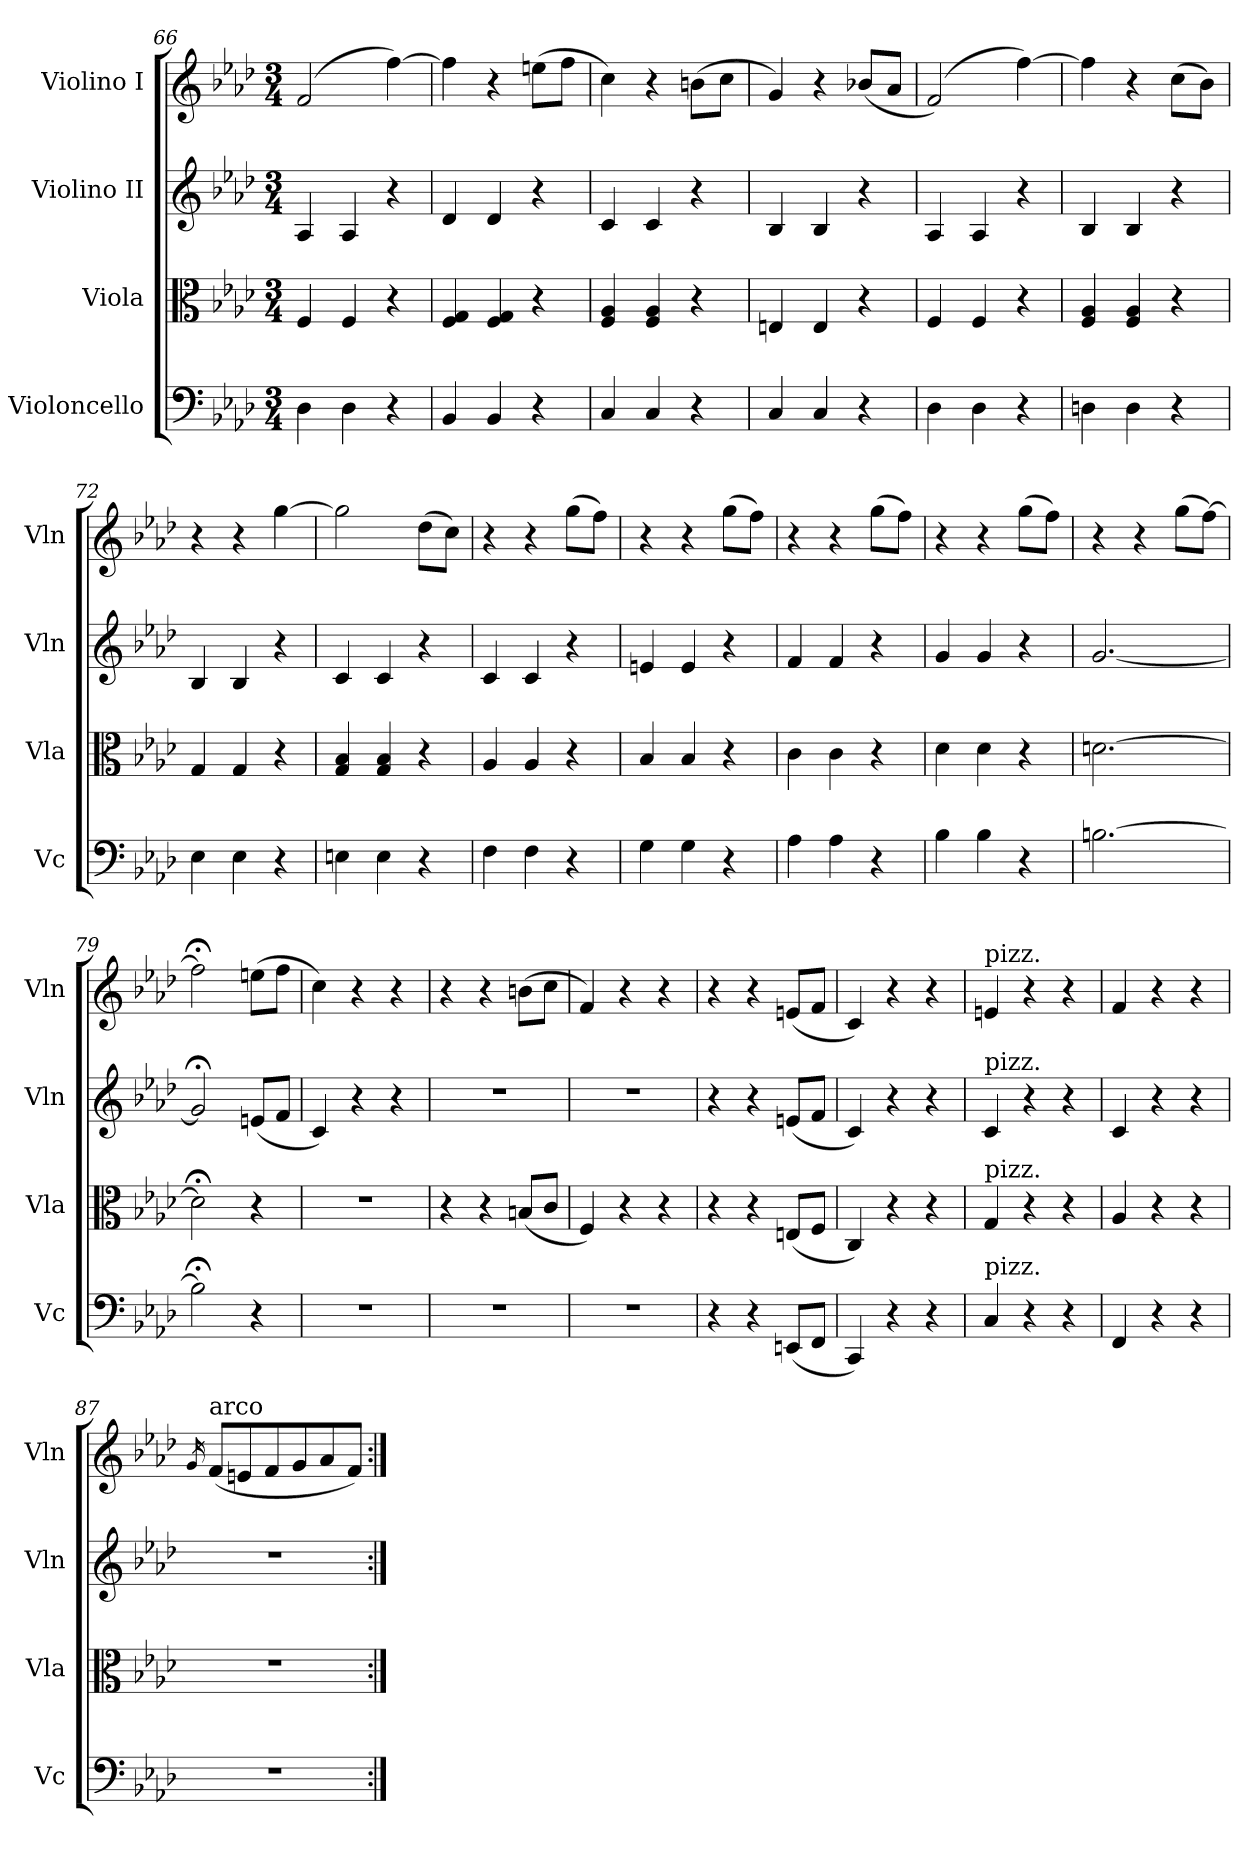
**kern	**kern	**kern	**kern
*part4	*part3	*part2	*part1
*staff4	*staff3	*staff2	*staff1
*I"Violoncello	*I"Viola	*I"Violino II	*I"Violino I
*I'Vc	*I'Vla	*I'Vln	*I'Vln
*clefF4	*clefC3	*clefG2	*clefG2
*k[b-e-a-d-]	*k[b-e-a-d-]	*k[b-e-a-d-]	*k[b-e-a-d-]
*M3/4	*M3/4	*M3/4	*M3/4
=66	=66	=66	=66
4D-\	4F/	4A-/	(2f/
4D-\	4F/	4A-/	.
4r	4r	4r	[4ff\)
=67	=67	=67	=67
4BB-/	4F/ 4G/	4d-/	4ff\]
4BB-/	4F/ 4G/	4d-/	4r
4r	4r	4r	(8een\L
.	.	.	8ff\J
=68	=68	=68	=68
4C/	4F/ 4A-/	4c/	4cc\)
4C/	4F/ 4A-/	4c/	4r
4r	4r	4r	(8bn\L
.	.	.	8cc\J
=69	=69	=69	=69
4C/	4En/	4B-/	4g/)
4C/	4E/	4B-/	4r
4r	4r	4r	(8b-X/L
.	.	.	8a-/J
!!LO:LB:g=z
=70	=70	=70	=70
4D-\	4F/	4A-/	(2f/)
4D-\	4F/	4A-/	.
4r	4r	4r	[4ff\)
=71	=71	=71	=71
4Dn\	4F/ 4A-/	4B-/	4ff\]
4D\	4F/ 4A-/	4B-/	4r
4r	4r	4r	(8cc\L
.	.	.	8b-\J)
=72	=72	=72	=72
4E-\	4G/	4B-/	4r
4E-\	4G/	4B-/	4r
4r	4r	4r	[4gg\
=73	=73	=73	=73
4En\	4G/ 4B-/	4c/	2gg\]
4E\	4G/ 4B-/	4c/	.
4r	4r	4r	(8dd-\L
.	.	.	8cc\J)
=74	=74	=74	=74
4F\	4A-/	4c/	4r
4F\	4A-/	4c/	4r
4r	4r	4r	(8gg\L
.	.	.	8ff\J)
=75	=75	=75	=75
4G\	4B-/	4en/	4r
4G\	4B-/	4e/	4r
4r	4r	4r	(8gg\L
.	.	.	8ff\J)
=76	=76	=76	=76
4A-\	4c\	4f/	4r
4A-\	4c\	4f/	4r
4r	4r	4r	(8gg\L
.	.	.	8ff\J)
=77	=77	=77	=77
4B-\	4d-\	4g/	4r
4B-\	4d-\	4g/	4r
4r	4r	4r	(8gg\L
.	.	.	8ff\J)
=78	=78	=78	=78
[2.Bn\	[2.dn\	[2.g/	4r
.	.	.	4r
.	.	.	(8gg\L
.	.	.	[8ff\J)
=79	=79	=79	=79
2B;<\]	2d;<\]	2g;</]	2ff;<\]
4r	4r	(8en/L	(8een\L
.	.	8f/J	8ff\J
=80	=80	=80	=80
2.r	2.r	4c/)	4cc\)
.	.	4r	4r
.	.	4r	4r
=81	=81	=81	=81
2.r	4r	2.r	4r
.	4r	.	4r
.	(8Bn/L	.	(8bn\L
.	8c/J	.	8cc\J
=82	=82	=82	=82
2.r	4F/)	2.r	4f/)
.	4r	.	4r
.	4r	.	4r
!!LO:LB:g=z
=83	=83	=83	=83
4r	4r	4r	4r
4r	4r	4r	4r
(8EEn/L	(8En/L	(8en/L	(8en/L
8FF/J	8F/J	8f/J	8f/J
=84	=84	=84	=84
4CC/)	4C/)	4c/)	4c/)
4r	4r	4r	4r
4r	4r	4r	4r
=85	=85	=85	=85
!	!	!	!LO:TX:a:t=pizz.
!	!	!LO:TX:a:t=pizz.	!
!	!LO:TX:a:t=pizz.	!	!
!LO:TX:a:t=pizz.	!	!	!
4C/	4G/	4c/	4en/
4r	4r	4r	4r
4r	4r	4r	4r
=86	=86	=86	=86
4FF/	4A-/	4c/	4f/
4r	4r	4r	4r
4r	4r	4r	4r
=87	=87	=87	=87
.	.	.	16qg/
!	!	!	!LO:TX:a:t=arco
2.r	2.r	2.r	(8f/L
.	.	.	8en/
.	.	.	8f/
.	.	.	8g/
.	.	.	8a-/
.	.	.	8f/J)
=:|!	=:|!	=:|!	=:|!
*-	*-	*-	*-
